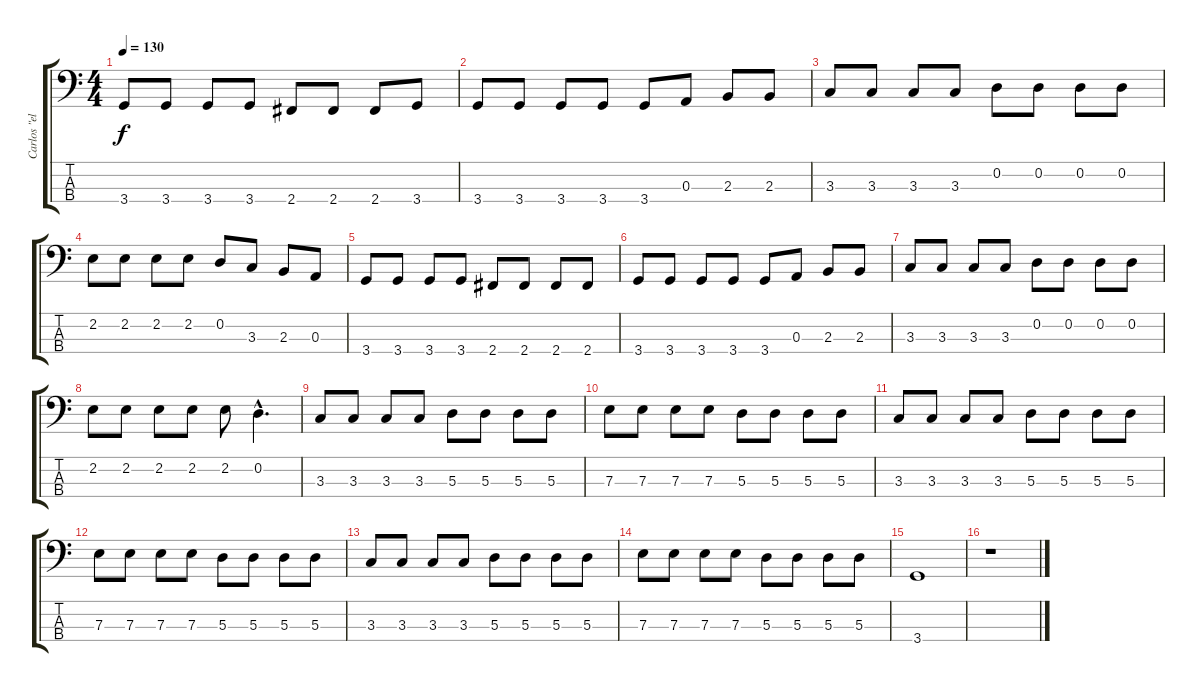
\track ("Carlos \"el sucio\" (bajo)" "Carlos \"el") {instrument distortionguitar}
\staff {score tabs}
\tuning (G2 D2 A1 E1) {hide}
\ts (4 4)
\tempo 130
\clef f4
\ks c
3.4.8{dy f} 3.4.8 3.4.8 3.4.8 2.4.8 2.4.8 2.4.8 3.4.8 |
3.4.8 3.4.8 3.4.8 3.4.8 3.4.8 0.3.8 2.3.8 2.3.8 |
3.3.8 3.3.8 3.3.8 3.3.8 0.2.8 0.2.8 0.2.8 0.2.8 |
2.2.8 2.2.8 2.2.8 2.2.8 0.2.8 3.3.8 2.3.8 0.3.8 |
3.4.8 3.4.8 3.4.8 3.4.8 2.4.8 2.4.8 2.4.8 2.4.8 |
3.4.8 3.4.8 3.4.8 3.4.8 3.4.8 0.3.8 2.3.8 2.3.8 |
3.3.8 3.3.8 3.3.8 3.3.8 0.2.8 0.2.8 0.2.8 0.2.8 |
2.2.8 2.2.8 2.2.8 2.2.8 2.2.8 0.2{hac}.4{d} |
3.3.8 3.3.8 3.3.8 3.3.8 5.3.8 5.3.8 5.3.8 5.3.8 |
7.3.8 7.3.8 7.3.8 7.3.8 5.3.8 5.3.8 5.3.8 5.3.8 |
3.3.8 3.3.8 3.3.8 3.3.8 5.3.8 5.3.8 5.3.8 5.3.8 |
7.3.8 7.3.8 7.3.8 7.3.8 5.3.8 5.3.8 5.3.8 5.3.8 |
3.3.8 3.3.8 3.3.8 3.3.8 5.3.8 5.3.8 5.3.8 5.3.8 |
7.3.8 7.3.8 7.3.8 7.3.8 5.3.8 5.3.8 5.3.8 5.3.8 |
3.4.1 |
r.1
